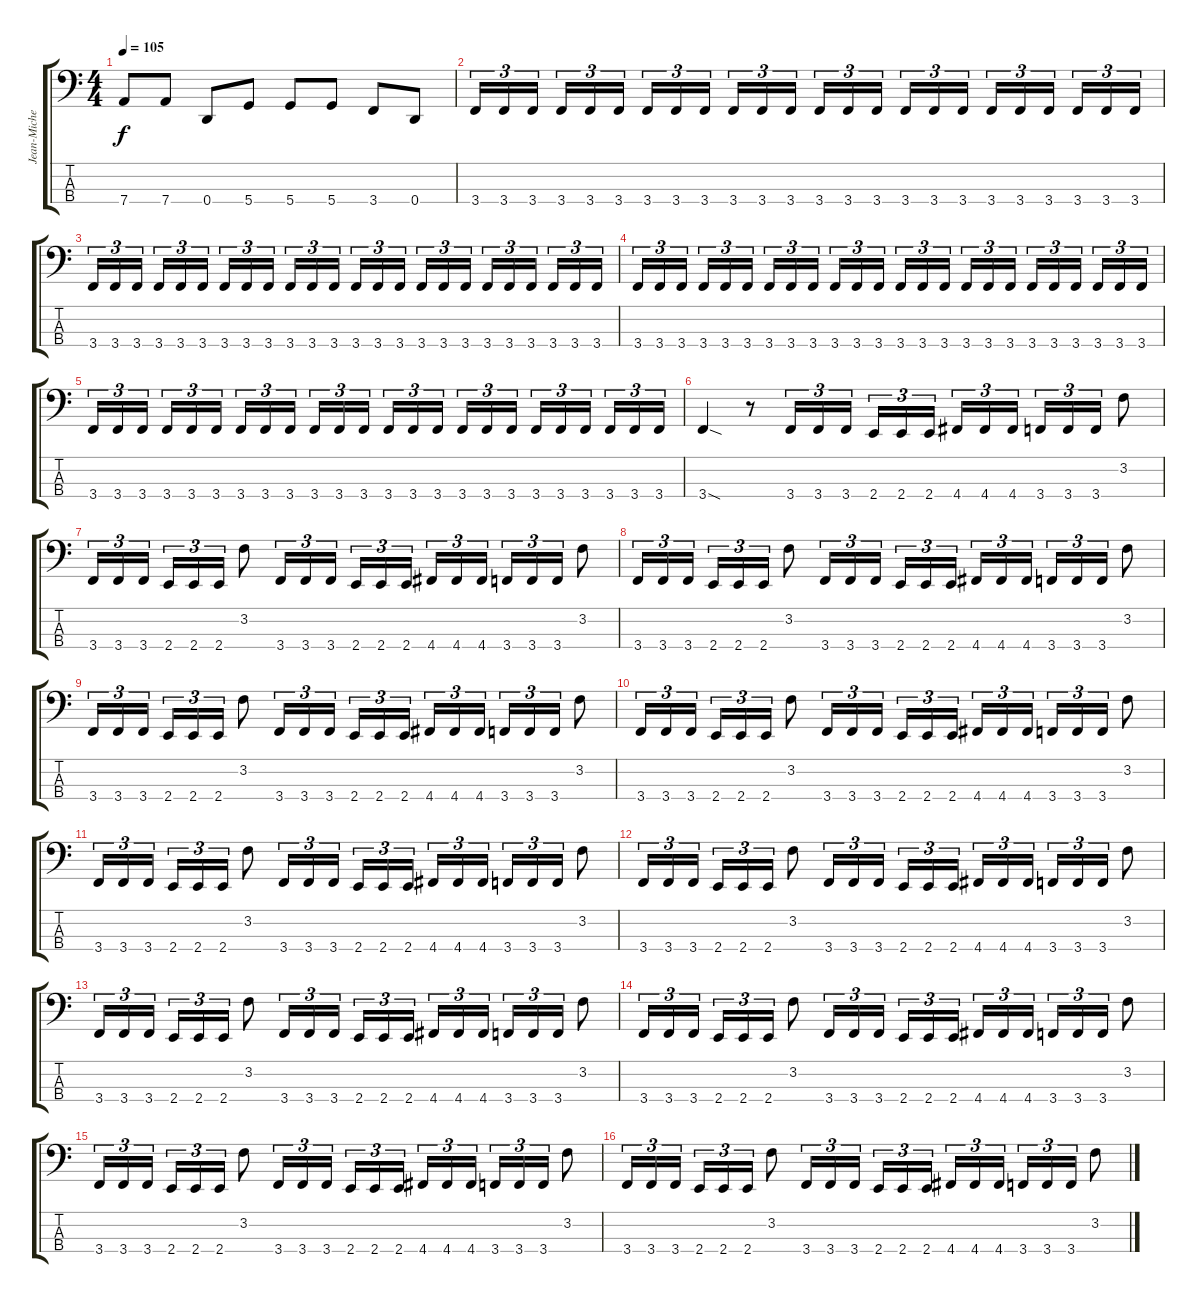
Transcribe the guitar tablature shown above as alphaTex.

\track ("Jean-Michel Labadie" "Jean-Miche") {instrument electricbasspick}
\staff {score tabs}
\tuning (G2 D2 A1 D1) {hide}
\ts (4 4)
\tempo 105
\clef f4
\ks c
7.4.8{dy f} 7.4.8 0.4.8 5.4.8 5.4.8 5.4.8 3.4.8 0.4.8 |
3.4.16{tu (3 2)} 3.4.16{tu (3 2)} 3.4.16{tu (3 2)} 3.4.16{tu (3 2)} 3.4.16{tu (3 2)} 3.4.16{tu (3 2)} 3.4.16{tu (3 2)} 3.4.16{tu (3 2)} 3.4.16{tu (3 2)} 3.4.16{tu (3 2)} 3.4.16{tu (3 2)} 3.4.16{tu (3 2)} 3.4.16{tu (3 2)} 3.4.16{tu (3 2)} 3.4.16{tu (3 2)} 3.4.16{tu (3 2)} 3.4.16{tu (3 2)} 3.4.16{tu (3 2)} 3.4.16{tu (3 2)} 3.4.16{tu (3 2)} 3.4.16{tu (3 2)} 3.4.16{tu (3 2)} 3.4.16{tu (3 2)} 3.4.16{tu (3 2)} |
3.4.16{tu (3 2)} 3.4.16{tu (3 2)} 3.4.16{tu (3 2)} 3.4.16{tu (3 2)} 3.4.16{tu (3 2)} 3.4.16{tu (3 2)} 3.4.16{tu (3 2)} 3.4.16{tu (3 2)} 3.4.16{tu (3 2)} 3.4.16{tu (3 2)} 3.4.16{tu (3 2)} 3.4.16{tu (3 2)} 3.4.16{tu (3 2)} 3.4.16{tu (3 2)} 3.4.16{tu (3 2)} 3.4.16{tu (3 2)} 3.4.16{tu (3 2)} 3.4.16{tu (3 2)} 3.4.16{tu (3 2)} 3.4.16{tu (3 2)} 3.4.16{tu (3 2)} 3.4.16{tu (3 2)} 3.4.16{tu (3 2)} 3.4.16{tu (3 2)} |
3.4.16{tu (3 2)} 3.4.16{tu (3 2)} 3.4.16{tu (3 2)} 3.4.16{tu (3 2)} 3.4.16{tu (3 2)} 3.4.16{tu (3 2)} 3.4.16{tu (3 2)} 3.4.16{tu (3 2)} 3.4.16{tu (3 2)} 3.4.16{tu (3 2)} 3.4.16{tu (3 2)} 3.4.16{tu (3 2)} 3.4.16{tu (3 2)} 3.4.16{tu (3 2)} 3.4.16{tu (3 2)} 3.4.16{tu (3 2)} 3.4.16{tu (3 2)} 3.4.16{tu (3 2)} 3.4.16{tu (3 2)} 3.4.16{tu (3 2)} 3.4.16{tu (3 2)} 3.4.16{tu (3 2)} 3.4.16{tu (3 2)} 3.4.16{tu (3 2)} |
3.4.16{tu (3 2)} 3.4.16{tu (3 2)} 3.4.16{tu (3 2)} 3.4.16{tu (3 2)} 3.4.16{tu (3 2)} 3.4.16{tu (3 2)} 3.4.16{tu (3 2)} 3.4.16{tu (3 2)} 3.4.16{tu (3 2)} 3.4.16{tu (3 2)} 3.4.16{tu (3 2)} 3.4.16{tu (3 2)} 3.4.16{tu (3 2)} 3.4.16{tu (3 2)} 3.4.16{tu (3 2)} 3.4.16{tu (3 2)} 3.4.16{tu (3 2)} 3.4.16{tu (3 2)} 3.4.16{tu (3 2)} 3.4.16{tu (3 2)} 3.4.16{tu (3 2)} 3.4.16{tu (3 2)} 3.4.16{tu (3 2)} 3.4.16{tu (3 2)} |
3.4{sod}.4 r.8 3.4.16{tu (3 2)} 3.4.16{tu (3 2)} 3.4.16{tu (3 2)} 2.4.16{tu (3 2)} 2.4.16{tu (3 2)} 2.4.16{tu (3 2)} 4.4.16{tu (3 2)} 4.4.16{tu (3 2)} 4.4.16{tu (3 2)} 3.4.16{tu (3 2)} 3.4.16{tu (3 2)} 3.4.16{tu (3 2)} 3.2.8 |
3.4.16{tu (3 2)} 3.4.16{tu (3 2)} 3.4.16{tu (3 2)} 2.4.16{tu (3 2)} 2.4.16{tu (3 2)} 2.4.16{tu (3 2)} 3.2.8 3.4.16{tu (3 2)} 3.4.16{tu (3 2)} 3.4.16{tu (3 2)} 2.4.16{tu (3 2)} 2.4.16{tu (3 2)} 2.4.16{tu (3 2)} 4.4.16{tu (3 2)} 4.4.16{tu (3 2)} 4.4.16{tu (3 2)} 3.4.16{tu (3 2)} 3.4.16{tu (3 2)} 3.4.16{tu (3 2)} 3.2.8 |
3.4.16{tu (3 2)} 3.4.16{tu (3 2)} 3.4.16{tu (3 2)} 2.4.16{tu (3 2)} 2.4.16{tu (3 2)} 2.4.16{tu (3 2)} 3.2.8 3.4.16{tu (3 2)} 3.4.16{tu (3 2)} 3.4.16{tu (3 2)} 2.4.16{tu (3 2)} 2.4.16{tu (3 2)} 2.4.16{tu (3 2)} 4.4.16{tu (3 2)} 4.4.16{tu (3 2)} 4.4.16{tu (3 2)} 3.4.16{tu (3 2)} 3.4.16{tu (3 2)} 3.4.16{tu (3 2)} 3.2.8 |
3.4.16{tu (3 2)} 3.4.16{tu (3 2)} 3.4.16{tu (3 2)} 2.4.16{tu (3 2)} 2.4.16{tu (3 2)} 2.4.16{tu (3 2)} 3.2.8 3.4.16{tu (3 2)} 3.4.16{tu (3 2)} 3.4.16{tu (3 2)} 2.4.16{tu (3 2)} 2.4.16{tu (3 2)} 2.4.16{tu (3 2)} 4.4.16{tu (3 2)} 4.4.16{tu (3 2)} 4.4.16{tu (3 2)} 3.4.16{tu (3 2)} 3.4.16{tu (3 2)} 3.4.16{tu (3 2)} 3.2.8 |
3.4.16{tu (3 2)} 3.4.16{tu (3 2)} 3.4.16{tu (3 2)} 2.4.16{tu (3 2)} 2.4.16{tu (3 2)} 2.4.16{tu (3 2)} 3.2.8 3.4.16{tu (3 2)} 3.4.16{tu (3 2)} 3.4.16{tu (3 2)} 2.4.16{tu (3 2)} 2.4.16{tu (3 2)} 2.4.16{tu (3 2)} 4.4.16{tu (3 2)} 4.4.16{tu (3 2)} 4.4.16{tu (3 2)} 3.4.16{tu (3 2)} 3.4.16{tu (3 2)} 3.4.16{tu (3 2)} 3.2.8 |
3.4.16{tu (3 2)} 3.4.16{tu (3 2)} 3.4.16{tu (3 2)} 2.4.16{tu (3 2)} 2.4.16{tu (3 2)} 2.4.16{tu (3 2)} 3.2.8 3.4.16{tu (3 2)} 3.4.16{tu (3 2)} 3.4.16{tu (3 2)} 2.4.16{tu (3 2)} 2.4.16{tu (3 2)} 2.4.16{tu (3 2)} 4.4.16{tu (3 2)} 4.4.16{tu (3 2)} 4.4.16{tu (3 2)} 3.4.16{tu (3 2)} 3.4.16{tu (3 2)} 3.4.16{tu (3 2)} 3.2.8 |
3.4.16{tu (3 2)} 3.4.16{tu (3 2)} 3.4.16{tu (3 2)} 2.4.16{tu (3 2)} 2.4.16{tu (3 2)} 2.4.16{tu (3 2)} 3.2.8 3.4.16{tu (3 2)} 3.4.16{tu (3 2)} 3.4.16{tu (3 2)} 2.4.16{tu (3 2)} 2.4.16{tu (3 2)} 2.4.16{tu (3 2)} 4.4.16{tu (3 2)} 4.4.16{tu (3 2)} 4.4.16{tu (3 2)} 3.4.16{tu (3 2)} 3.4.16{tu (3 2)} 3.4.16{tu (3 2)} 3.2.8 |
3.4.16{tu (3 2)} 3.4.16{tu (3 2)} 3.4.16{tu (3 2)} 2.4.16{tu (3 2)} 2.4.16{tu (3 2)} 2.4.16{tu (3 2)} 3.2.8 3.4.16{tu (3 2)} 3.4.16{tu (3 2)} 3.4.16{tu (3 2)} 2.4.16{tu (3 2)} 2.4.16{tu (3 2)} 2.4.16{tu (3 2)} 4.4.16{tu (3 2)} 4.4.16{tu (3 2)} 4.4.16{tu (3 2)} 3.4.16{tu (3 2)} 3.4.16{tu (3 2)} 3.4.16{tu (3 2)} 3.2.8 |
3.4.16{tu (3 2)} 3.4.16{tu (3 2)} 3.4.16{tu (3 2)} 2.4.16{tu (3 2)} 2.4.16{tu (3 2)} 2.4.16{tu (3 2)} 3.2.8 3.4.16{tu (3 2)} 3.4.16{tu (3 2)} 3.4.16{tu (3 2)} 2.4.16{tu (3 2)} 2.4.16{tu (3 2)} 2.4.16{tu (3 2)} 4.4.16{tu (3 2)} 4.4.16{tu (3 2)} 4.4.16{tu (3 2)} 3.4.16{tu (3 2)} 3.4.16{tu (3 2)} 3.4.16{tu (3 2)} 3.2.8 |
3.4.16{tu (3 2)} 3.4.16{tu (3 2)} 3.4.16{tu (3 2)} 2.4.16{tu (3 2)} 2.4.16{tu (3 2)} 2.4.16{tu (3 2)} 3.2.8 3.4.16{tu (3 2)} 3.4.16{tu (3 2)} 3.4.16{tu (3 2)} 2.4.16{tu (3 2)} 2.4.16{tu (3 2)} 2.4.16{tu (3 2)} 4.4.16{tu (3 2)} 4.4.16{tu (3 2)} 4.4.16{tu (3 2)} 3.4.16{tu (3 2)} 3.4.16{tu (3 2)} 3.4.16{tu (3 2)} 3.2.8 |
3.4.16{tu (3 2)} 3.4.16{tu (3 2)} 3.4.16{tu (3 2)} 2.4.16{tu (3 2)} 2.4.16{tu (3 2)} 2.4.16{tu (3 2)} 3.2.8 3.4.16{tu (3 2)} 3.4.16{tu (3 2)} 3.4.16{tu (3 2)} 2.4.16{tu (3 2)} 2.4.16{tu (3 2)} 2.4.16{tu (3 2)} 4.4.16{tu (3 2)} 4.4.16{tu (3 2)} 4.4.16{tu (3 2)} 3.4.16{tu (3 2)} 3.4.16{tu (3 2)} 3.4.16{tu (3 2)} 3.2.8
